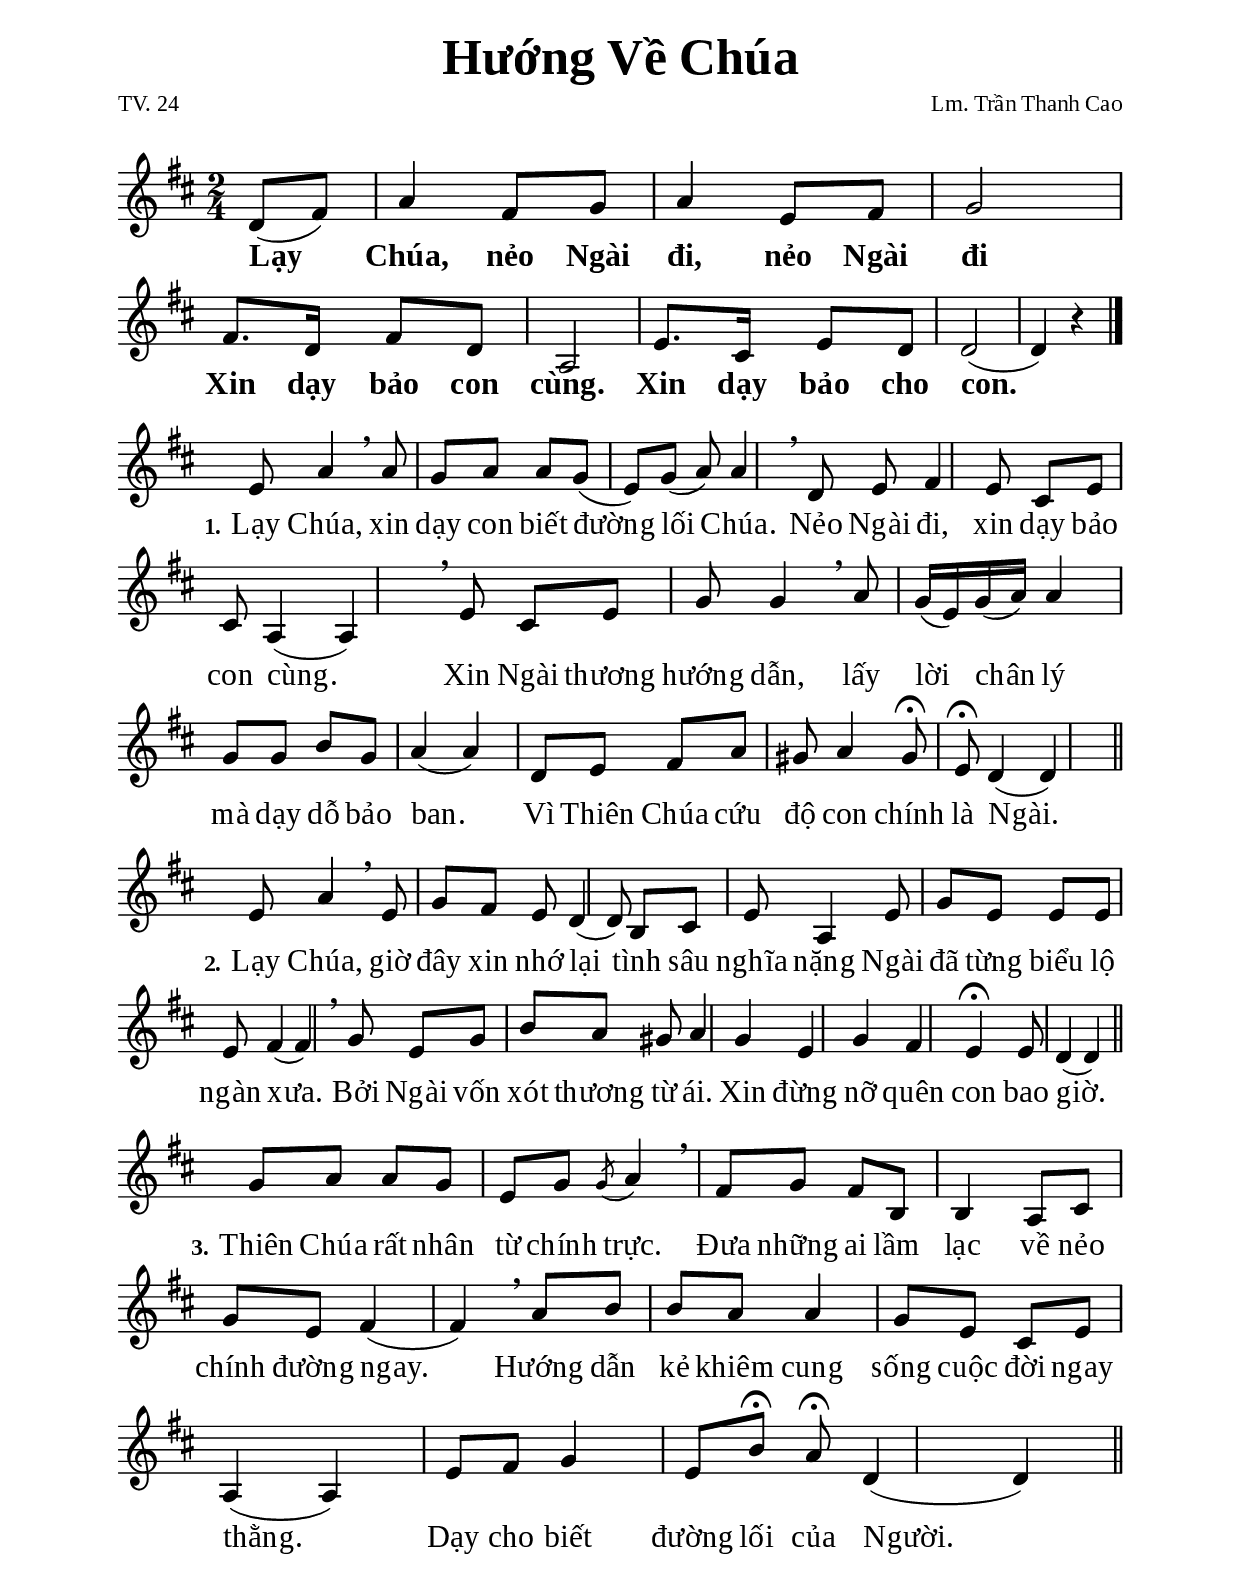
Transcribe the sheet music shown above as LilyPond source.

% Cài đặt chung
\version "2.20.0"
\include "english.ly"

\header {
  title = \markup { \fontsize #3 "Hướng Về Chúa" }
  poet = "TV. 24"
  composer = "Lm. Trần Thanh Cao"
  arranger = " "
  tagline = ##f
}

\paper {
  #(set-paper-size "a4")
  top-margin = 15\mm
  bottom-margin = 15\mm
  left-margin = 20\mm
  right-margin = 20\mm
  indent = #0
  #(define fonts
    (make-pango-font-tree
      "Liberation Serif"
      "Liberation Serif"
      "Liberation Serif"
      (/ 20 20)))
  page-count = #1
}

% Nhạc điệp khúc
nhacDiepKhuc = \relative c' {
  \partial 4 d8 (fs) |
  a4 fs8 g |
  a4 e8 fs |
  g2 |
  fs8. d16 fs8 d |
  a2 |
  e'8. cs16 e8 d |
  d2 ( |
  d4) r \bar "|."
}

% Nhạc phiên khúc
nhacPhienKhucMot = \relative c' {
  e8 a4 \breathe
  a8 g a a g (e) g (a) a4 \breathe
  d,8 e fs4 e8 cs e cs a4 (a) \breathe
  e'8 cs e g g4 \breathe
  a8 g16 (e) g (a) a4 g8 g b g a4 (a)
  d,8 e fs a gs a4 gs8 \fermata e \fermata d4 (d) \bar "||"
}

nhacPhienKhucHai = \relative c' {
  e8 a4 \breathe
  e8 g fs e d4 (d8) b cs e a,4
  e'8 g e e e e fs4 (fs) \breathe
  g8 e g b a gs a4
  g e g fs e4 \fermata e8 d4 (d) \bar "||"
}

nhacPhienKhucBa = \relative c'' {
  g8 a a g e g \acciaccatura g8 a4 \breathe
  fs8 g fs b, b4 a8 cs g' e fs4 (fs) \breathe
  a8 b b a a4 g8 e cs e a,4 (a)
  e'8 fs g4 e8 b' \fermata a \fermata d,4 (d) \bar "||"
}

% Lời điệp khúc
loiDiepKhuc = \lyricmode {
  Lạy Chúa, nẻo Ngài đi, nẻo Ngài đi
  Xin dạy bảo con cùng.
  Xin dạy bảo cho con.
}

% Lời phiên khúc
loiPhienKhucMot = \lyricmode {
  \set stanza = #"1."
  Lạy Chúa, xin dạy con biết đường lối Chúa.
  Nẻo Ngài đi, xin dạy bảo con cùng.
  Xin Ngài thương hướng dẫn,
  lấy lời chân lý mà dạy dỗ bảo ban.
  Vì Thiên Chúa cứu độ con chính là Ngài.
}

loiPhienKhucHai = \lyricmode {
  \set stanza = #"2."
  Lạy Chúa, giờ đây xin nhớ lại tình sâu nghĩa nặng
  Ngài đã từng biểu lộ ngàn xưa.
  Bởi Ngài vốn xót thương từ ái.
  Xin đừng nỡ quên con bao giờ.
}

loiPhienKhucBa = \lyricmode {
  \set stanza = #"3."
  Thiên Chúa rất nhân từ chính trực.
  Đưa những ai lầm lạc về nẻo chính đường ngay.
  Hướng dẫn kẻ khiêm cung sống cuộc đời ngay thằng.
  Dạy cho biết đường lối của Người.
}


% Dàn trang
\score {
  \new ChoirStaff <<
    \new Staff = diepKhuc \with {
        \consists "Merge_rests_engraver"
        \magnifyStaff #(magstep +1)
      }
      <<
      \new Voice = beSop {
        \key d \major \time 2/4 \nhacDiepKhuc
      }
    >>
    \new Lyrics \lyricsto beSop \loiDiepKhuc
  >>
  \layout {
    \override Lyrics.LyricText.font-series = #'bold
    \override Lyrics.LyricText.font-size = #+3
    \override Lyrics.LyricSpace.minimum-distance = #3.0
    \override Score.BarNumber.break-visibility = ##(#f #f #f)
  }
}

\score {
  \new ChoirStaff <<
    \new Staff = phienKhuc \with {
        \magnifyStaff #(magstep +1)
      }
      <<
      \new Voice = beSop {
        \key d \major \time 2/4 \nhacPhienKhucMot
      }
    >>
    \new Lyrics \lyricsto beSop \loiPhienKhucMot
  >>
  \layout {
    \override Staff.TimeSignature.transparent = ##t
    \override Lyrics.LyricText.font-size = #+3
    \override Lyrics.LyricSpace.minimum-distance = #0.5
    \override Score.BarNumber.break-visibility = ##(#f #f #f)
    \set Score.barAlways = ##t
    \set Score.defaultBarType = ""
  } 
}

\score {
  \new ChoirStaff <<
    \new Staff = phienKhuc \with {
        \magnifyStaff #(magstep +1)
      }
      <<
      \new Voice = beSop {
        \key d \major \time 2/4 \nhacPhienKhucHai
      }
    >>
    \new Lyrics \lyricsto beSop \loiPhienKhucHai
  >>
  \layout {
    \override Staff.TimeSignature.transparent = ##t
    \override Lyrics.LyricText.font-size = #+3
    \override Lyrics.LyricSpace.minimum-distance = #0.5
    \override Score.BarNumber.break-visibility = ##(#f #f #f)
    \set Score.barAlways = ##t
    \set Score.defaultBarType = ""
  } 
}

\score {
  \new ChoirStaff <<
    \new Staff = phienKhuc \with {
        \magnifyStaff #(magstep +1)
      }
      <<
      \new Voice = beSop {
        \key d \major \time 2/4 \nhacPhienKhucBa
      }
    >>
    \new Lyrics \lyricsto beSop \loiPhienKhucBa
  >>
  \layout {
    \override Staff.TimeSignature.transparent = ##t
    \override Lyrics.LyricText.font-size = #+3
    \override Lyrics.LyricSpace.minimum-distance = #0.5
    \override Score.BarNumber.break-visibility = ##(#f #f #f)
    \set Score.barAlways = ##t
    \set Score.defaultBarType = ""
  } 
}
